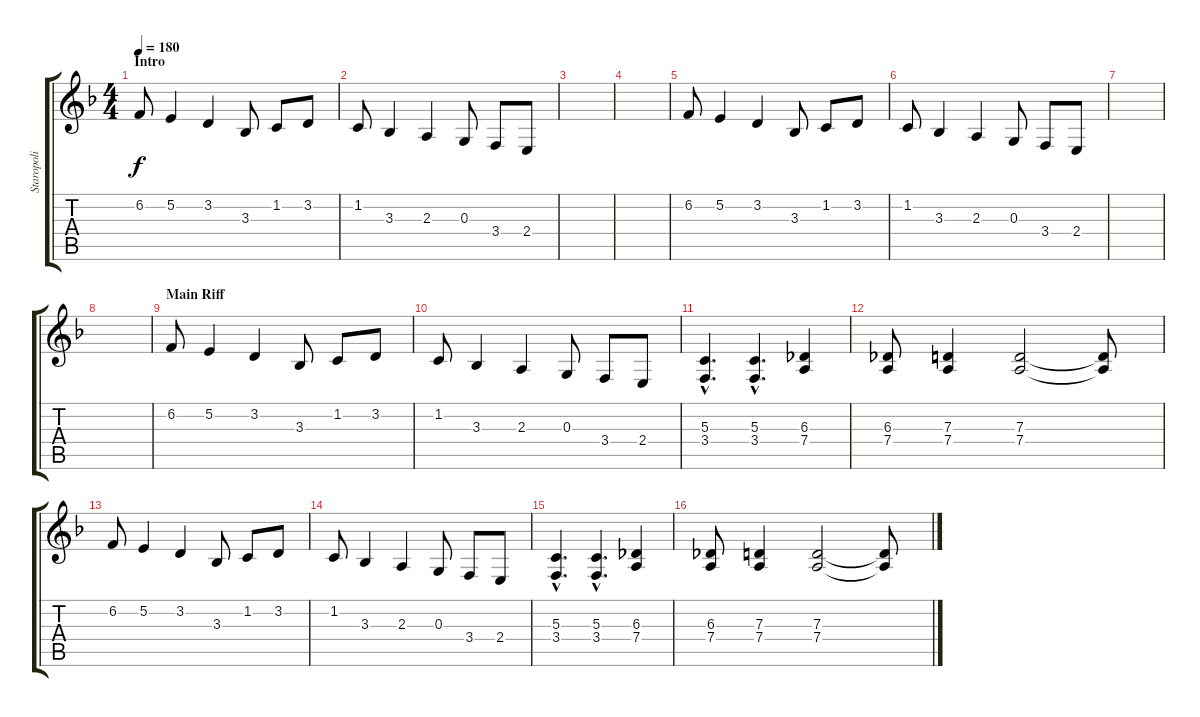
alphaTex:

\track ("Staropoli 2" "Staropoli ") {instrument stringensemble1}
\staff {score tabs}
\tuning (E4 B3 G3 D3 A2 E2) {hide}
\ts (4 4)
\section ("" "Intro")
\tempo 180
\clef g2
\ks dminor
6.2.8{dy f instrument stringensemble1} 5.2.4 3.2.4 3.3.8 1.2.8 3.2.8 |
1.2.8 3.3.4 2.3.4 0.3.8 3.4.8 2.4.8 |
|
|
6.2.8 5.2.4 3.2.4 3.3.8 1.2.8 3.2.8 |
1.2.8 3.3.4 2.3.4 0.3.8 3.4.8 2.4.8 |
|
|
\section ("" "Main Riff")
6.2.8 5.2.4 3.2.4 3.3.8 1.2.8 3.2.8 |
1.2.8 3.3.4 2.3.4 0.3.8 3.4.8 2.4.8 |
(5.3{hac} 3.4{hac}).4{d} (5.3{hac} 3.4{hac}).4{d} (6.3 7.4).4 |
(6.3 7.4).8 (7.3 7.4).4 (7.3 7.4).2 (7.3{t} 7.4{t}).8 |
6.2.8 5.2.4 3.2.4 3.3.8 1.2.8 3.2.8 |
1.2.8 3.3.4 2.3.4 0.3.8 3.4.8 2.4.8 |
(5.3{hac} 3.4{hac}).4{d} (5.3{hac} 3.4{hac}).4{d} (6.3 7.4).4 |
(6.3 7.4).8 (7.3 7.4).4 (7.3 7.4).2 (7.3{t} 7.4{t}).8
